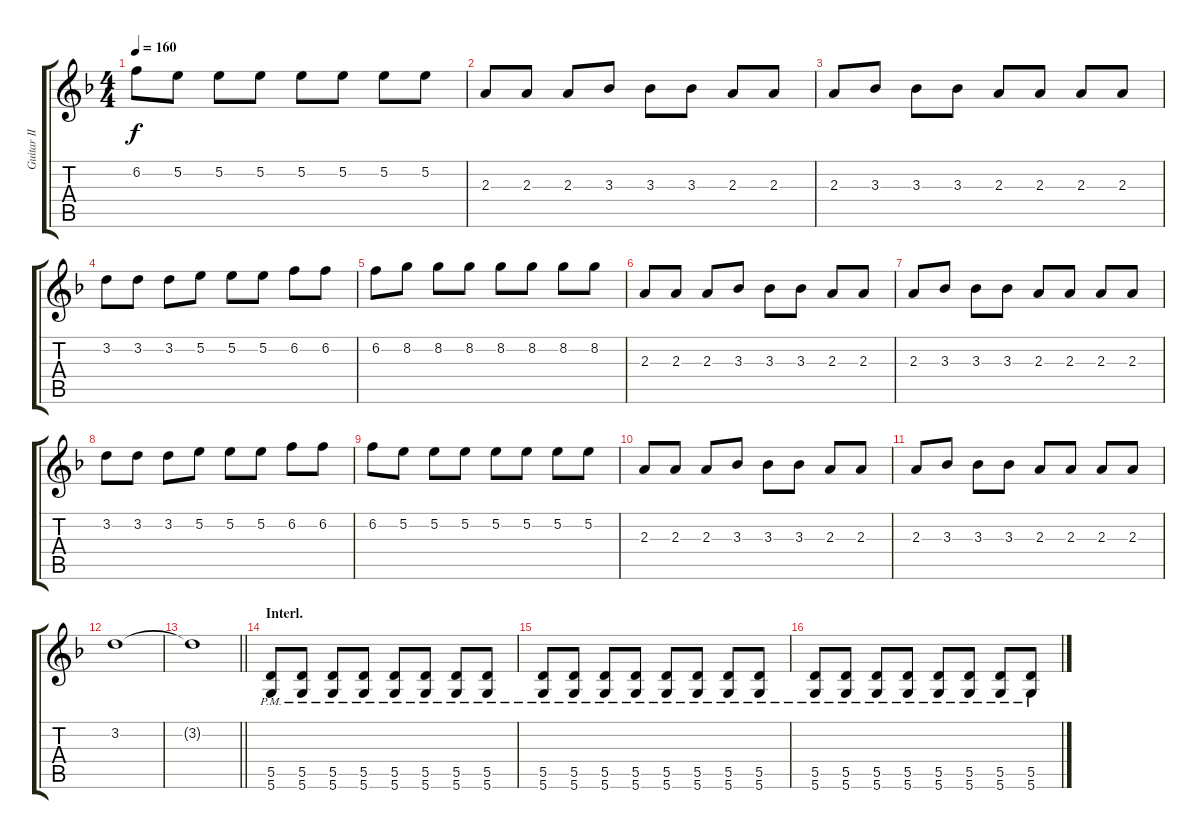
\track ("Guitar II" "Guitar II") {instrument distortionguitar}
\staff {score tabs}
\tuning (E4 B3 G3 D3 A2 D2) {hide}
\ts (4 4)
\tempo 160
\clef g2
\ks dminor
6.2.8{dy f} 5.2.8 5.2.8 5.2.8 5.2.8 5.2.8 5.2.8 5.2.8 |
2.3.8 2.3.8 2.3.8 3.3.8 3.3.8 3.3.8 2.3.8 2.3.8 |
2.3.8 3.3.8 3.3.8 3.3.8 2.3.8 2.3.8 2.3.8 2.3.8 |
3.2.8 3.2.8 3.2.8 5.2.8 5.2.8 5.2.8 6.2.8 6.2.8 |
6.2.8 8.2.8 8.2.8 8.2.8 8.2.8 8.2.8 8.2.8 8.2.8 |
2.3.8 2.3.8 2.3.8 3.3.8 3.3.8 3.3.8 2.3.8 2.3.8 |
2.3.8 3.3.8 3.3.8 3.3.8 2.3.8 2.3.8 2.3.8 2.3.8 |
3.2.8 3.2.8 3.2.8 5.2.8 5.2.8 5.2.8 6.2.8 6.2.8 |
6.2.8 5.2.8 5.2.8 5.2.8 5.2.8 5.2.8 5.2.8 5.2.8 |
2.3.8 2.3.8 2.3.8 3.3.8 3.3.8 3.3.8 2.3.8 2.3.8 |
2.3.8 3.3.8 3.3.8 3.3.8 2.3.8 2.3.8 2.3.8 2.3.8 |
3.2.1 |
\barLineRight lightlight
3.2{t}.1 |
\section ("" "Interl.")
(5.5{pm} 5.6{pm}).8 (5.5{pm} 5.6{pm}).8 (5.5{pm} 5.6{pm}).8 (5.5{pm} 5.6{pm}).8 (5.5{pm} 5.6{pm}).8 (5.5{pm} 5.6{pm}).8 (5.5{pm} 5.6{pm}).8 (5.5{pm} 5.6{pm}).8 |
(5.5{pm} 5.6{pm}).8 (5.5{pm} 5.6{pm}).8 (5.5{pm} 5.6{pm}).8 (5.5{pm} 5.6{pm}).8 (5.5{pm} 5.6{pm}).8 (5.5{pm} 5.6{pm}).8 (5.5{pm} 5.6{pm}).8 (5.5{pm} 5.6{pm}).8 |
(5.5{pm} 5.6{pm}).8 (5.5{pm} 5.6{pm}).8 (5.5{pm} 5.6{pm}).8 (5.5{pm} 5.6{pm}).8 (5.5{pm} 5.6{pm}).8 (5.5{pm} 5.6{pm}).8 (5.5{pm} 5.6{pm}).8 (5.5{pm} 5.6{pm}).8
